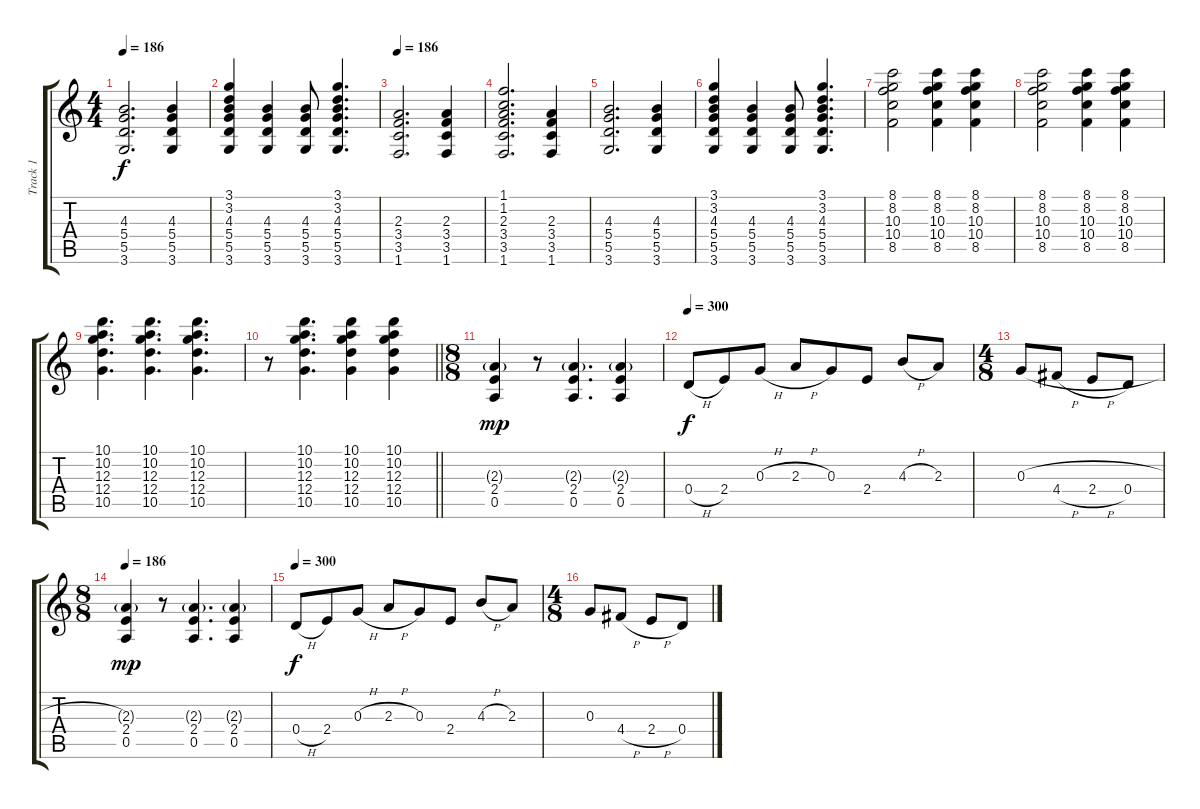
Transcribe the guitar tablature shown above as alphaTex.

\track ("Track 1" "Track 1") {instrument distortionguitar}
\staff {score tabs}
\tuning (E4 B3 G3 D3 A2 E2) {hide}
\ts (4 4)
\tempo 186
\clef g2
\ks c
(4.3 5.4 5.5 3.6).2{d dy f} (4.3 5.4 5.5 3.6).4 |
(3.1 3.2 4.3 5.4 5.5 3.6).4 (4.3 5.4 5.5 3.6).4 (4.3 5.4 5.5 3.6).8 (3.1 3.2 4.3 5.4 5.5 3.6).4{d} |
\tempo 186
(2.3 3.4 3.5 1.6).2{d volume 9} (2.3 3.4 3.5 1.6).4 |
(1.1 1.2 2.3 3.4 3.5 1.6).2{d} (2.3 3.4 3.5 1.6).4 |
(4.3 5.4 5.5 3.6).2{d} (4.3 5.4 5.5 3.6).4 |
(3.1 3.2 4.3 5.4 5.5 3.6).4 (4.3 5.4 5.5 3.6).4 (4.3 5.4 5.5 3.6).8 (3.1 3.2 4.3 5.4 5.5 3.6).4{d} |
(8.1 8.2 10.3 10.4 8.5).2 (8.1 8.2 10.3 10.4 8.5).4 (8.1 8.2 10.3 10.4 8.5).4 |
(8.1 8.2 10.3 10.4 8.5).2 (8.1 8.2 10.3 10.4 8.5).4 (8.1 8.2 10.3 10.4 8.5).4 |
(10.1 10.2 12.3 12.4 10.5).4{d} (10.1 10.2 12.3 12.4 10.5).4{d} (10.1 10.2 12.3 12.4 10.5).4{d} |
\barLineRight lightlight
r.8 (10.1 10.2 12.3 12.4 10.5).4{d} (10.1 10.2 12.3 12.4 10.5).4 (10.1 10.2 12.3 12.4 10.5).4 |
\ts (8 8)
(2.3{g} 2.4 0.5).4{dy mp volume 14} r.8 (2.3{g} 2.4 0.5).4{d} (2.3{g} 2.4 0.5).4 |
\tempo 300
0.4{h}.8{dy f} 2.4.8 0.3{h}.8 2.3{h}.8 0.3.8 2.4.8 4.3{h}.8 2.3.8 |
\ts (4 8)
0.3{h}.8 4.4{h}.8 2.4{h}.8 0.4.8 |
\ts (8 8)
\tempo 186
(2.3{g} 2.4 0.5).4{dy mp volume 14} r.8 (2.3{g} 2.4 0.5).4{d} (2.3{g} 2.4 0.5).4 |
\tempo 300
0.4{h}.8{dy f} 2.4.8 0.3{h}.8 2.3{h}.8 0.3.8 2.4.8 4.3{h}.8 2.3.8 |
\ts (4 8)
0.3{h}.8 4.4{h}.8 2.4{h}.8 0.4.8
